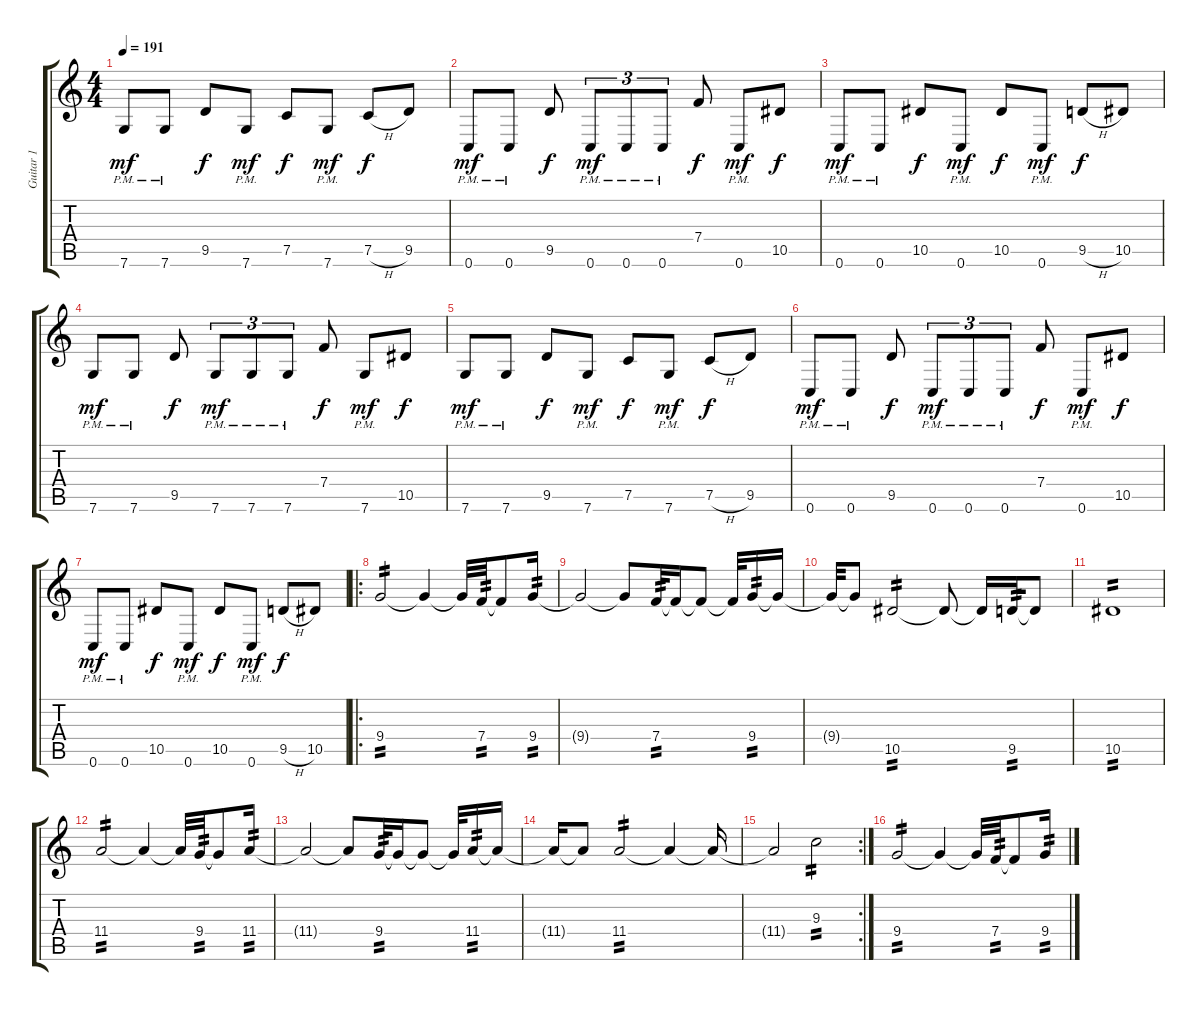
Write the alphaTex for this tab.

\track ("Guitar 1" "Guitar 1") {instrument distortionguitar}
\staff {score tabs}
\tuning (C4 G3 Eb3 Bb2 F2 C2) {hide}
\ts (4 4)
\tempo 191
\clef g2
\ks c
7.6{pm}.8{dy mf} 7.6{pm}.8 9.5.8{dy f} 7.6{pm}.8{dy mf} 7.5.8{dy f} 7.6{pm}.8{dy mf} 7.5{h}.8{dy f} 9.5.8 |
0.6{pm}.8{dy mf} 0.6{pm}.8 9.5.8{dy f} 0.6{pm}.8{tu (3 2) dy mf} 0.6{pm}.8{tu (3 2)} 0.6{pm}.8{tu (3 2)} 7.4.8{dy f} 0.6{pm}.8{dy mf} 10.5.8{dy f} |
0.6{pm}.8{dy mf} 0.6{pm}.8 10.5.8{dy f} 0.6{pm}.8{dy mf} 10.5.8{dy f} 0.6{pm}.8{dy mf} 9.5{h}.8{dy f} 10.5.8 |
7.6{pm}.8{dy mf} 7.6{pm}.8 9.5.8{dy f} 7.6{pm}.8{tu (3 2) dy mf} 7.6{pm}.8{tu (3 2)} 7.6{pm}.8{tu (3 2)} 7.4.8{dy f} 7.6{pm}.8{dy mf} 10.5.8{dy f} |
7.6{pm}.8{dy mf} 7.6{pm}.8 9.5.8{dy f} 7.6{pm}.8{dy mf} 7.5.8{dy f} 7.6{pm}.8{dy mf} 7.5{h}.8{dy f} 9.5.8 |
0.6{pm}.8{dy mf} 0.6{pm}.8 9.5.8{dy f} 0.6{pm}.8{tu (3 2) dy mf} 0.6{pm}.8{tu (3 2)} 0.6{pm}.8{tu (3 2)} 7.4.8{dy f} 0.6{pm}.8{dy mf} 10.5.8{dy f} |
0.6{pm}.8{dy mf} 0.6{pm}.8 10.5.8{dy f} 0.6{pm}.8{dy mf} 10.5.8{dy f} 0.6{pm}.8{dy mf} 9.5{h}.8{dy f} 10.5.8 |
\ro
9.4.2{tp 2} 9.4{t}.4 9.4{t}.32 7.4.32{tp 2} 7.4{t}.8 9.4.16{tp 2} |
9.4{t}.2 9.4{t}.8 7.4.32{tp 2} 7.4{t}.16 7.4{t}.8 7.4{t}.32 9.4.16{tp 2} 9.4{t}.16 |
9.4{t}.32 9.4{t}.8 10.5.2{tp 2} 10.5{t}.8 10.5{t}.16 9.5.32{tp 2} 9.5{t}.8 |
10.5.1{tp 2} |
11.4.2{tp 2} 11.4{t}.4 11.4{t}.32 9.4.32{tp 2} 9.4{t}.8 11.4.16{tp 2} |
11.4{t}.2 11.4{t}.8 9.4.32{tp 2} 9.4{t}.16 9.4{t}.8 9.4{t}.32 11.4.16{tp 2} 11.4{t}.16 |
11.4{t}.16 11.4{t}.8 11.4.2{tp 2} 11.4{t}.4 11.4{t}.16 |
\rc 2
11.4{t}.2 9.3.2{tp 2} |
9.4.2{tp 2} 9.4{t}.4 9.4{t}.32 7.4.32{tp 2} 7.4{t}.8 9.4.16{tp 2}
